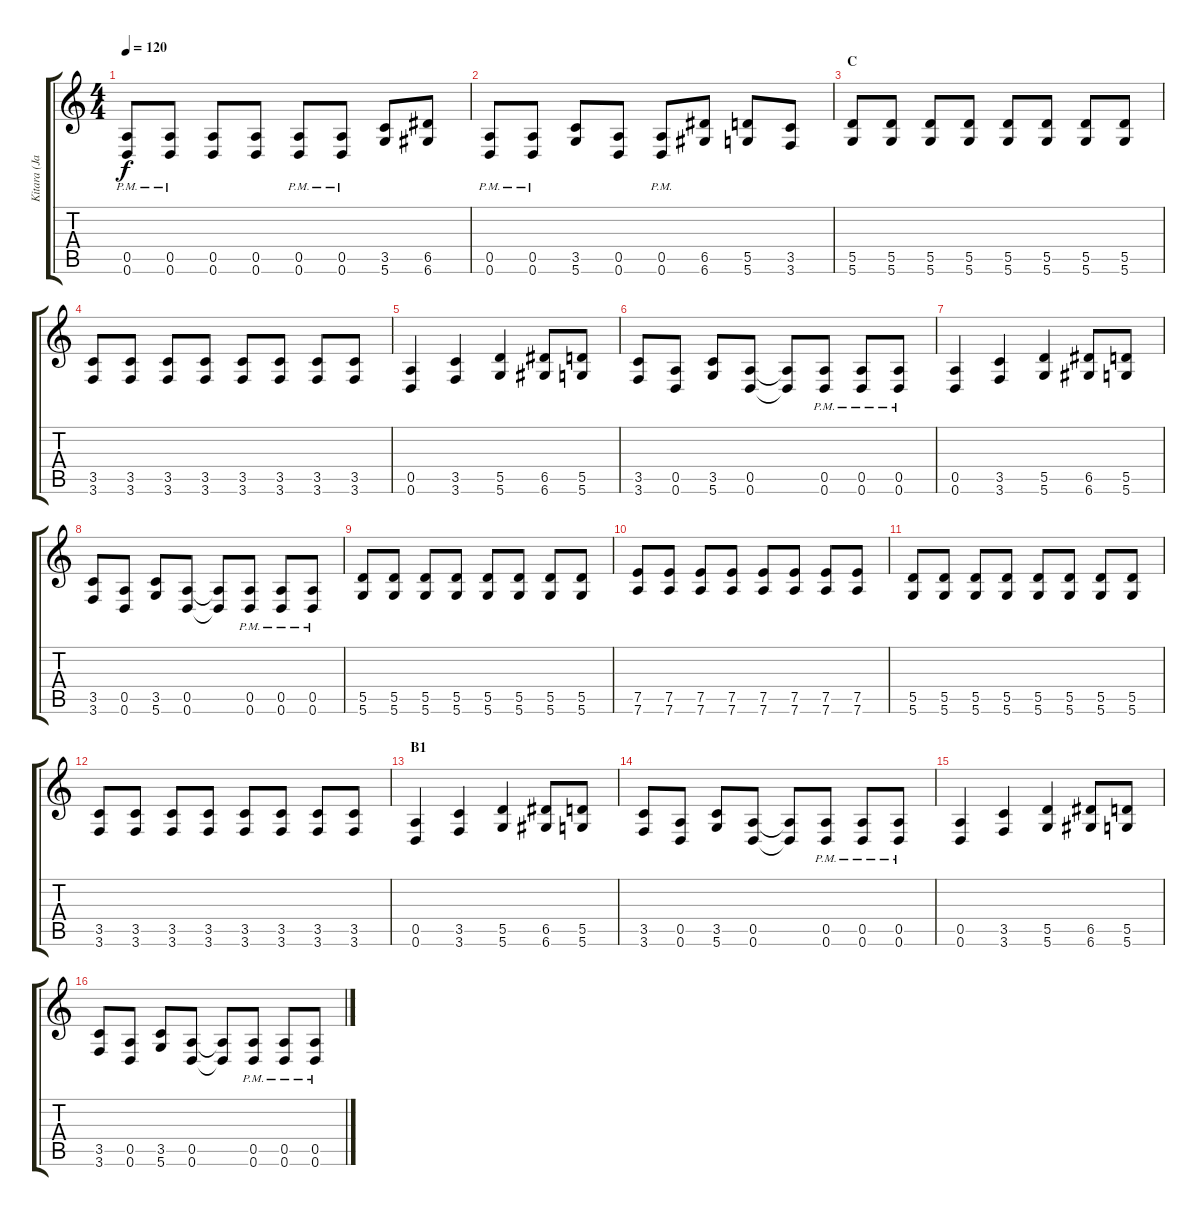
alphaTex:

\track ("Kitara (Jarkko Petosalmi)" "Kitara (Ja") {instrument distortionguitar}
\staff {score tabs}
\tuning (E4 B3 G3 D3 A2 D2) {hide}
\ts (4 4)
\tempo 120
\clef g2
\ks c
(0.5{pm} 0.6{pm}).8{dy f} (0.5{pm} 0.6{pm}).8 (0.5 0.6).8 (0.5 0.6).8 (0.5{pm} 0.6{pm}).8 (0.5{pm} 0.6{pm}).8 (3.5 5.6).8 (6.5 6.6).8 |
(0.5{pm} 0.6{pm}).8 (0.5{pm} 0.6{pm}).8 (3.5 5.6).8 (0.5 0.6).8 (0.5{pm} 0.6{pm}).8 (6.5 6.6).8 (5.5 5.6).8 (3.5 3.6).8 |
\section ("" "C")
(5.5 5.6).8 (5.5 5.6).8 (5.5 5.6).8 (5.5 5.6).8 (5.5 5.6).8 (5.5 5.6).8 (5.5 5.6).8 (5.5 5.6).8 |
(3.5 3.6).8 (3.5 3.6).8 (3.5 3.6).8 (3.5 3.6).8 (3.5 3.6).8 (3.5 3.6).8 (3.5 3.6).8 (3.5 3.6).8 |
(0.5 0.6).4 (3.5 3.6).4 (5.5 5.6).4 (6.5 6.6).8 (5.5 5.6).8 |
(3.5 3.6).8 (0.5 0.6).8 (3.5 5.6).8 (0.5 0.6).8 (0.5{t} 0.6{t}).8 (0.5{pm} 0.6{pm}).8 (0.5{pm} 0.6{pm}).8 (0.5{pm} 0.6{pm}).8 |
(0.5 0.6).4 (3.5 3.6).4 (5.5 5.6).4 (6.5 6.6).8 (5.5 5.6).8 |
(3.5 3.6).8 (0.5 0.6).8 (3.5 5.6).8 (0.5 0.6).8 (0.5{t} 0.6{t}).8 (0.5{pm} 0.6{pm}).8 (0.5{pm} 0.6{pm}).8 (0.5{pm} 0.6{pm}).8 |
(5.5 5.6).8 (5.5 5.6).8 (5.5 5.6).8 (5.5 5.6).8 (5.5 5.6).8 (5.5 5.6).8 (5.5 5.6).8 (5.5 5.6).8 |
(7.5 7.6).8 (7.5 7.6).8 (7.5 7.6).8 (7.5 7.6).8 (7.5 7.6).8 (7.5 7.6).8 (7.5 7.6).8 (7.5 7.6).8 |
(5.5 5.6).8 (5.5 5.6).8 (5.5 5.6).8 (5.5 5.6).8 (5.5 5.6).8 (5.5 5.6).8 (5.5 5.6).8 (5.5 5.6).8 |
(3.5 3.6).8 (3.5 3.6).8 (3.5 3.6).8 (3.5 3.6).8 (3.5 3.6).8 (3.5 3.6).8 (3.5 3.6).8 (3.5 3.6).8 |
\section ("" "B1")
(0.5 0.6).4 (3.5 3.6).4 (5.5 5.6).4 (6.5 6.6).8 (5.5 5.6).8 |
(3.5 3.6).8 (0.5 0.6).8 (3.5 5.6).8 (0.5 0.6).8 (0.5{t} 0.6{t}).8 (0.5{pm} 0.6{pm}).8 (0.5{pm} 0.6{pm}).8 (0.5{pm} 0.6{pm}).8 |
(0.5 0.6).4 (3.5 3.6).4 (5.5 5.6).4 (6.5 6.6).8 (5.5 5.6).8 |
(3.5 3.6).8 (0.5 0.6).8 (3.5 5.6).8 (0.5 0.6).8 (0.5{t} 0.6{t}).8 (0.5{pm} 0.6{pm}).8 (0.5{pm} 0.6{pm}).8 (0.5{pm} 0.6{pm}).8
